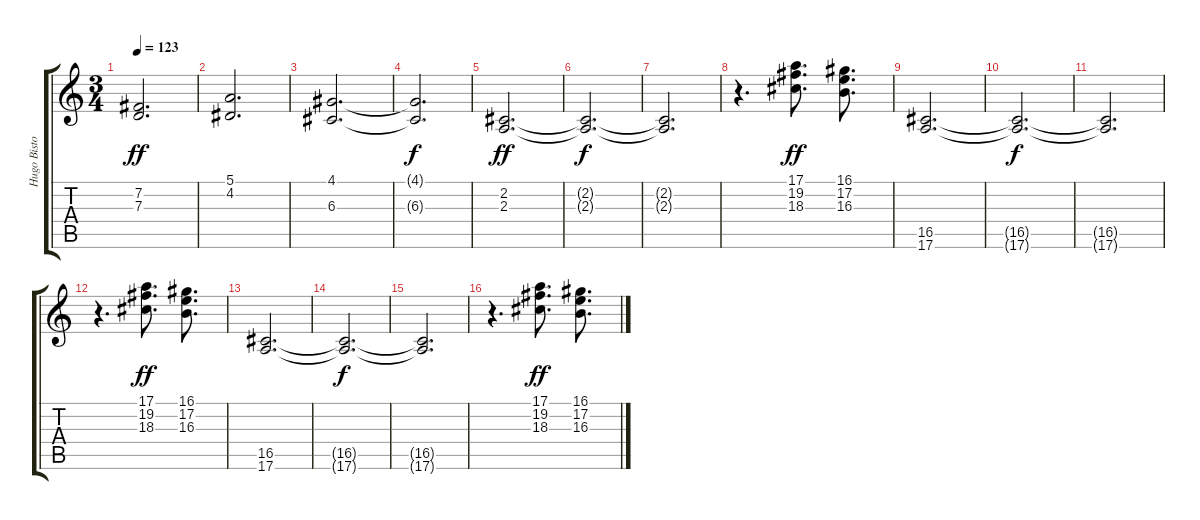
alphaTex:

\track ("Hugo Bistolfi" "Hugo Bisto") {instrument stringensemble1}
\staff {score tabs}
\tuning (E4 B3 G3 D3 A2 E2) {hide}
\ts (3 4)
\tempo 123
\clef g2
\ks c
(7.2 7.3).2{d dy ff} |
(5.1 4.2).2{d} |
(4.1 6.3).2{d} |
(4.1{t} 6.3{t}).2{d dy f} |
(2.2 2.3).2{d dy ff} |
(2.2{t} 2.3{t}).2{d dy f} |
(2.2{t} 2.3{t}).2{d} |
r.4{d} (17.1 19.2 18.3).8{d dy ff} (16.1 17.2 16.3).8{d} |
(16.5 17.6).2{d} |
(16.5{t} 17.6{t}).2{d dy f} |
(16.5{t} 17.6{t}).2{d} |
r.4{d} (17.1 19.2 18.3).8{d dy ff} (16.1 17.2 16.3).8{d} |
(16.5 17.6).2{d} |
(16.5{t} 17.6{t}).2{d dy f} |
(16.5{t} 17.6{t}).2{d} |
r.4{d} (17.1 19.2 18.3).8{d dy ff} (16.1 17.2 16.3).8{d}
